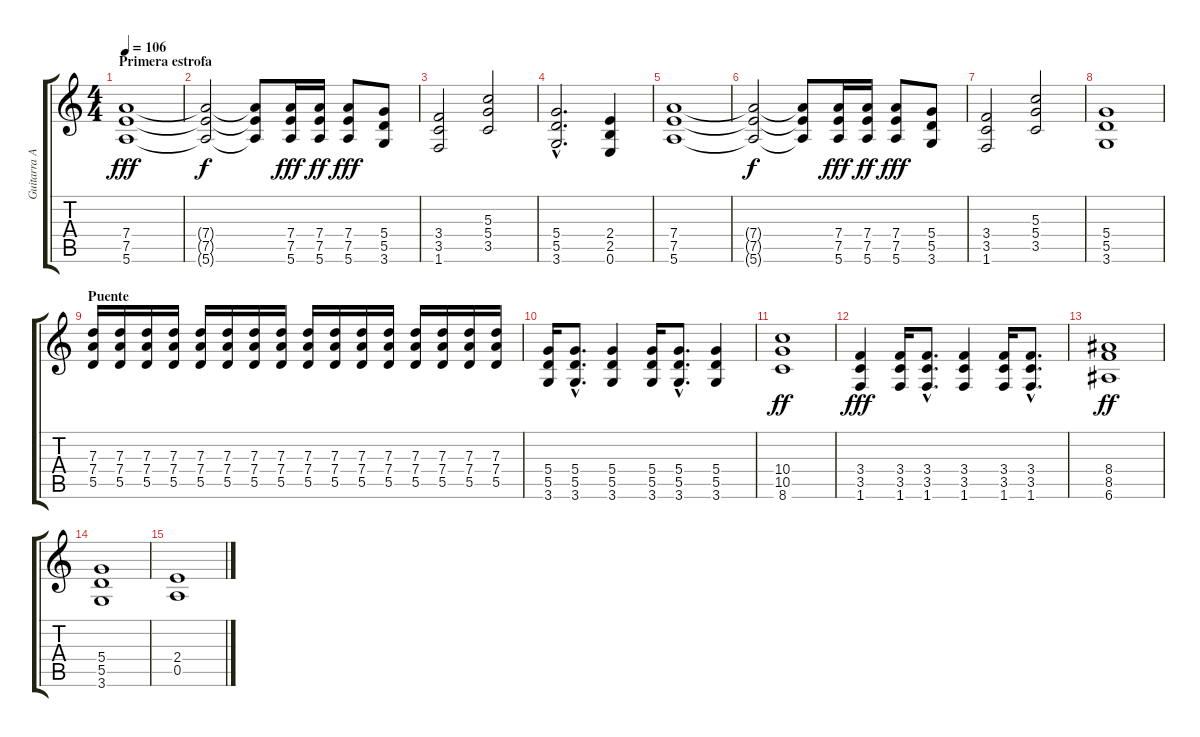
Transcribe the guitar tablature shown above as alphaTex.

\track ("Guitarra Armonica" "Guitarra A") {instrument distortionguitar}
\staff {score tabs}
\tuning (E4 B3 G3 D3 A2 E2) {hide}
\ts (4 4)
\section ("" "Primera estrofa")
\tempo 106
\clef g2
\ks c
(7.4 7.5 5.6).1{dy fff volume 14 instrument distortionguitar} |
(7.4{t} 7.5{t} 5.6{t}).2{dy f} (7.4{t} 7.5{t} 5.6{t}).8 (7.4 7.5 5.6).16{dy fff} (7.4 7.5 5.6).16{dy ff} (7.4 7.5 5.6).8{dy fff} (5.4 5.5 3.6).8 |
(3.4 3.5 1.6).2 (5.3 5.4 3.5).2 |
(5.4{hac} 5.5{hac} 3.6{hac}).2{d} (2.4 2.5 0.6).4 |
(7.4 7.5 5.6).1{volume 14 instrument distortionguitar} |
(7.4{t} 7.5{t} 5.6{t}).2{dy f} (7.4{t} 7.5{t} 5.6{t}).8 (7.4 7.5 5.6).16{dy fff} (7.4 7.5 5.6).16{dy ff} (7.4 7.5 5.6).8{dy fff} (5.4 5.5 3.6).8 |
(3.4 3.5 1.6).2 (5.3 5.4 3.5).2 |
(5.4 5.5 3.6).1 |
\section ("" "Puente")
(7.3 7.4 5.5).16{volume 14 instrument distortionguitar} (7.3 7.4 5.5).16 (7.3 7.4 5.5).16 (7.3 7.4 5.5).16 (7.3 7.4 5.5).16 (7.3 7.4 5.5).16 (7.3 7.4 5.5).16 (7.3 7.4 5.5).16 (7.3 7.4 5.5).16 (7.3 7.4 5.5).16 (7.3 7.4 5.5).16 (7.3 7.4 5.5).16 (7.3 7.4 5.5).16 (7.3 7.4 5.5).16 (7.3 7.4 5.5).16 (7.3 7.4 5.5).16 |
(5.4 5.5 3.6).16 (5.4{hac} 5.5{hac} 3.6{hac}).8{d} (5.4 5.5 3.6).4 (5.4 5.5 3.6).16 (5.4{hac} 5.5{hac} 3.6{hac}).8{d} (5.4 5.5 3.6).4 |
(10.4 10.5 8.6).1{dy ff} |
(3.4 3.5 1.6).4{dy fff} (3.4 3.5 1.6).16 (3.4{hac} 3.5{hac} 1.6{hac}).8{d} (3.4 3.5 1.6).4 (3.4 3.5 1.6).16 (3.4{hac} 3.5{hac} 1.6{hac}).8{d} |
(8.4 8.5 6.6).1{dy ff} |
(5.4 5.5 3.6).1 |
(2.4 0.5).1
